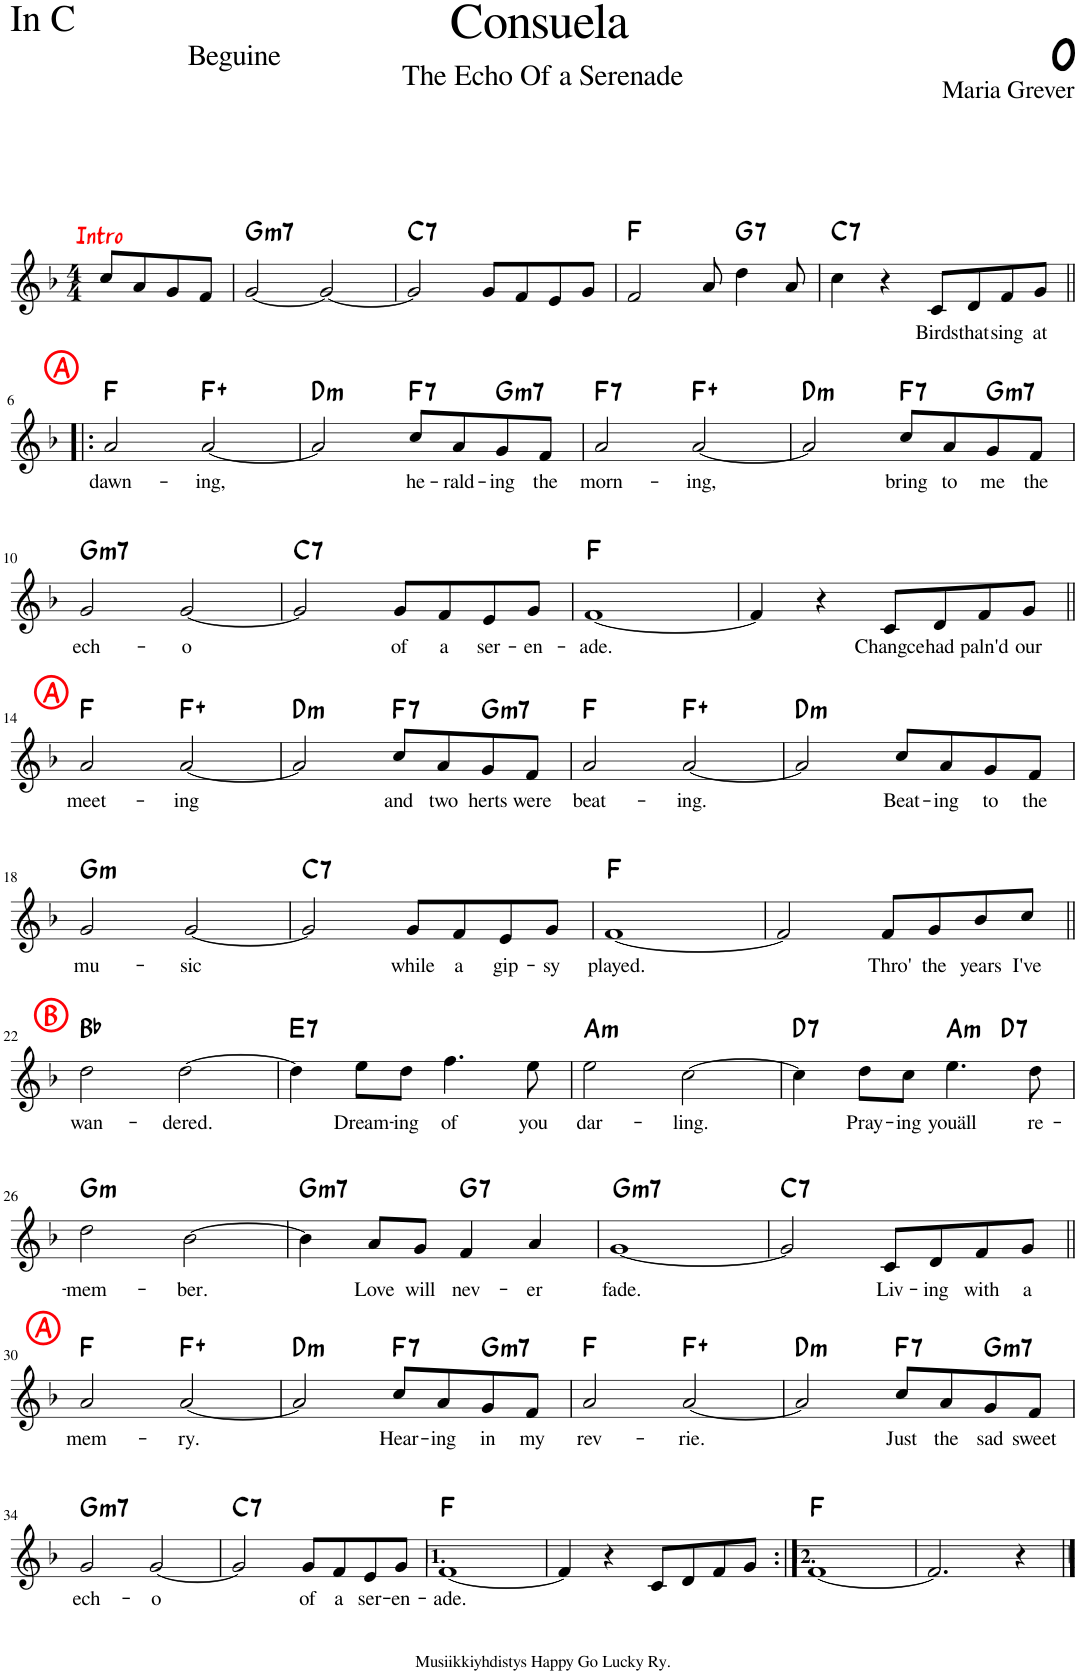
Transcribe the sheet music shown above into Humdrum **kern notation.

**kern	**text	**harte
*part1	*part1	*part1
*staff1	*staff1	*
*I"Piano	*	*
*I'Pno.	*	*
*clefG2	*	*
*k[b-]	*	*
*M4/4	*	*
=1	=1	=1
!LO:TX:a:color=#FF0000:t=Intro	!	!
8cc/L	.	.
8a/	.	.
8g/	.	.
8f/J	.	.
=2	=2	=2
!	!	!LO:H:kt=m7
[2g/	.	G:min7
2g/_	.	.
=3	=3	=3
!	!	!LO:H:kt=7
2g/]	.	C:7
8g/L	.	.
8f/	.	.
8e/	.	.
8g/J	.	.
=4	=4	=4
2f/	.	F:maj
8a/	.	.
!	!	!LO:H:kt=7
4dd\	.	G:7
8a/	.	.
=5	=5	=5
!	!	!LO:H:kt=7
4cc\	.	C:7
4r	.	.
!	!LO:LY:b	!
8c/L	Birds	.
!	!LO:LY:b	!
8d/	that	.
!	!LO:LY:b	!
8f/	sing	.
!	!LO:LY:b	!
8g/J	at	.
!!LO:LB:g=z
=6!|:	=6!|:	=6!|:
!LO:TX:a:B:color=#FF0000:t=A	!	!
!	!LO:LY:b	!
2a/	dawn-	F:maj
!	!LO:LY:b	!
[2a/	-ing,	F:aug
=7	=7	=7
!	!	!LO:H:kt=m
2a/]	.	D:min
!	!LO:LY:b	!LO:H:kt=7
8cc/L	he-	F:7
!	!LO:LY:b	!
8a/	-rald-	.
!	!LO:LY:b	!LO:H:kt=m7
8g/	-ing	G:min7
!	!LO:LY:b	!
8f/J	the	.
=8	=8	=8
!	!LO:LY:b	!LO:H:kt=7
2a/	morn-	F:7
!	!LO:LY:b	!
[2a/	-ing,	F:aug
=9	=9	=9
!	!	!LO:H:kt=m
2a/]	.	D:min
!	!LO:LY:b	!LO:H:kt=7
8cc/L	bring	F:7
!	!LO:LY:b	!
8a/	to	.
!	!LO:LY:b	!LO:H:kt=m7
8g/	me	G:min7
!	!LO:LY:b	!
8f/J	the	.
!!LO:LB:g=z
=10	=10	=10
!	!LO:LY:b	!LO:H:kt=m7
2g/	ech-	G:min7
!	!LO:LY:b	!
[2g/	-o	.
=11	=11	=11
!	!	!LO:H:kt=7
2g/]	.	C:7
!	!LO:LY:b	!
8g/L	of	.
!	!LO:LY:b	!
8f/	a	.
!	!LO:LY:b	!
8e/	ser-	.
!	!LO:LY:b	!
8g/J	-en-	.
=12	=12	=12
!	!LO:LY:b	!
[1f	-ade.	F:maj
=13	=13	=13
4f/]	.	.
4r	.	.
!	!LO:LY:b	!
8c/L	Changce	.
!	!LO:LY:b	!
8d/	had	.
!	!LO:LY:b	!
8f/	paln'd	.
!	!LO:LY:b	!
8g/J	our	.
!!LO:LB:g=z
=14||	=14||	=14||
!LO:TX:a:B:color=#FF0000:t=A	!	!
!	!LO:LY:b	!
2a/	meet-	F:maj
!	!LO:LY:b	!
[2a/	-ing	F:aug
=15	=15	=15
!	!	!LO:H:kt=m
2a/]	.	D:min
!	!LO:LY:b	!LO:H:kt=7
8cc/L	and	F:7
!	!LO:LY:b	!
8a/	two	.
!	!LO:LY:b	!LO:H:kt=m7
8g/	herts	G:min7
!	!LO:LY:b	!
8f/J	were	.
=16	=16	=16
!	!LO:LY:b	!
2a/	beat-	F:maj
!	!LO:LY:b	!
[2a/	-ing.	F:aug
=17	=17	=17
!	!	!LO:H:kt=m
2a/]	.	D:min
!	!LO:LY:b	!
8cc/L	Beat-	.
!	!LO:LY:b	!
8a/	-ing	.
!	!LO:LY:b	!
8g/	to	.
!	!LO:LY:b	!
8f/J	the	.
!!LO:LB:g=z
=18	=18	=18
!	!LO:LY:b	!LO:H:kt=m
2g/	mu-	G:min
!	!LO:LY:b	!
[2g/	-sic	.
=19	=19	=19
!	!	!LO:H:kt=7
2g/]	.	C:7
!	!LO:LY:b	!
8g/L	while	.
!	!LO:LY:b	!
8f/	a	.
!	!LO:LY:b	!
8e/	gip-	.
!	!LO:LY:b	!
8g/J	-sy	.
=20	=20	=20
!	!LO:LY:b	!
[1f	played.	F:maj
=21	=21	=21
2f/]	.	.
!	!LO:LY:b	!
8f/L	Thro'	.
!	!LO:LY:b	!
8g/	the	.
!	!LO:LY:b	!
8b-/	years	.
!	!LO:LY:b	!
8cc/J	I've	.
!!LO:LB:g=z
=22||	=22||	=22||
!LO:TX:a:B:color=#FF0000:t=B	!	!
!	!LO:LY:b	!
2dd\	wan-	Bb:maj
!	!LO:LY:b	!
[2dd\	-dered.	.
=23	=23	=23
!	!	!LO:H:kt=7
4dd\]	.	E:7
!	!LO:LY:b	!
8ee\L	Dream-	.
!	!LO:LY:b	!
8dd\J	-ing	.
!	!LO:LY:b	!
4.ff\	of	.
!	!LO:LY:b	!
8ee\	you	.
=24	=24	=24
!	!LO:LY:b	!LO:H:kt=m
2ee\	dar-	A:min
!	!LO:LY:b	!
[2cc\	-ling.	.
=25	=25	=25
!	!	!LO:H:kt=7
*^	*	*
4cc\]	2.ryy	.	D:7
!	!	!LO:LY:b	!
8dd\L	.	Pray-	.
!	!	!LO:LY:b	!
8cc\J	.	-ing	.
!	!	!LO:LY:b	!LO:H:kt=m
4.ee\	.	youäll	A:min
!	!	!	!LO:H:kt=7
.	4ryy	.	D:7
!	!	!LO:LY:b	!
8dd\	.	re-	.
!!LO:LB:g=z	!!
=26	=26	=26	=26
!	!	!LO:LY:b	!LO:H:kt=m
*v	*v	*	*
2dd\	-mem-	G:min
!	!LO:LY:b	!
[2b-\	-ber.	.
=27	=27	=27
!	!	!LO:H:kt=m7
4b-\]	.	G:min7
!	!LO:LY:b	!
8a/L	Love	.
!	!LO:LY:b	!
8g/J	will	.
!	!LO:LY:b	!LO:H:kt=7
4f/	nev-	G:7
!	!LO:LY:b	!
4a/	-er	.
=28	=28	=28
!	!LO:LY:b	!LO:H:kt=m7
[1g	fade.	G:min7
=29	=29	=29
!	!	!LO:H:kt=7
2g/]	.	C:7
!	!LO:LY:b	!
8c/L	Liv-	.
!	!LO:LY:b	!
8d/	-ing	.
!	!LO:LY:b	!
8f/	with	.
!	!LO:LY:b	!
8g/J	a	.
!!LO:LB:g=z
=30||	=30||	=30||
!LO:TX:a:B:color=#FF0000:t=A	!	!
!	!LO:LY:b	!
2a/	mem-	F:maj
!	!LO:LY:b	!
[2a/	-ry.	F:aug
=31	=31	=31
!	!	!LO:H:kt=m
2a/]	.	D:min
!	!LO:LY:b	!LO:H:kt=7
8cc/L	Hear-	F:7
!	!LO:LY:b	!
8a/	-ing	.
!	!LO:LY:b	!LO:H:kt=m7
8g/	in	G:min7
!	!LO:LY:b	!
8f/J	my	.
=32	=32	=32
!	!LO:LY:b	!
2a/	rev-	F:maj
!	!LO:LY:b	!
[2a/	-rie.	F:aug
=33	=33	=33
!	!	!LO:H:kt=m
2a/]	.	D:min
!	!LO:LY:b	!LO:H:kt=7
8cc/L	Just	F:7
!	!LO:LY:b	!
8a/	the	.
!	!LO:LY:b	!LO:H:kt=m7
8g/	sad	G:min7
!	!LO:LY:b	!
8f/J	sweet	.
!!LO:LB:g=z
=34	=34	=34
!	!LO:LY:b	!LO:H:kt=m7
2g/	ech-	G:min7
!	!LO:LY:b	!
[2g/	-o	.
=35	=35	=35
!	!	!LO:H:kt=7
2g/]	.	C:7
!	!LO:LY:b	!
8g/L	of	.
!	!LO:LY:b	!
8f/	a	.
!	!LO:LY:b	!
8e/	ser-	.
!	!LO:LY:b	!
8g/J	-en-	.
=36	=36	=36
!	!LO:LY:b	!
[1f	-ade.	F:maj
=37	=37	=37
4f/]	.	.
4r	.	.
8c/L	.	.
8d/	.	.
8f/	.	.
8g/J	.	.
=38:|!	=38:|!	=38:|!
[1f	.	F:maj
=39	=39	=39
2.f/]	.	.
4r	.	.
==	==	==
*-	*-	*-
